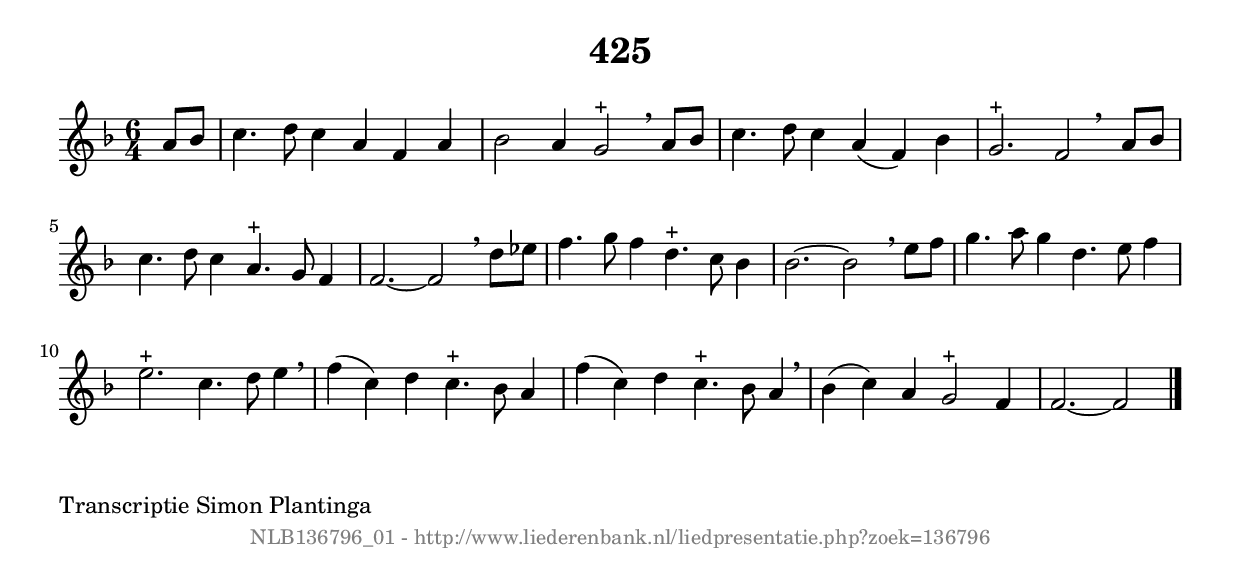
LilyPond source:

%
% produced by wce2krn 1.64 (7 June 2014)
%
\version"2.16"
#(append! paper-alist '(("long" . (cons (* 210 mm) (* 2000 mm)))))
#(set-default-paper-size "long")
sb = {\breathe}
mBreak = {\breathe }
bBreak = {\breathe }
x = {\once\override NoteHead #'style = #'cross }
gl=\glissando
itime={\override Staff.TimeSignature #'stencil = ##f }
ficta = {\once\set suggestAccidentals = ##t}
fine = {\once\override Score.RehearsalMark #'self-alignment-X = #1 \mark \markup {\italic{Fine}}}
dc = {\once\override Score.RehearsalMark #'self-alignment-X = #1 \mark \markup {\italic{D.C.}}}
dcf = {\once\override Score.RehearsalMark #'self-alignment-X = #1 \mark \markup {\italic{D.C. al Fine}}}
dcc = {\once\override Score.RehearsalMark #'self-alignment-X = #1 \mark \markup {\italic{D.C. al Coda}}}
ds = {\once\override Score.RehearsalMark #'self-alignment-X = #1 \mark \markup {\italic{D.S.}}}
dsf = {\once\override Score.RehearsalMark #'self-alignment-X = #1 \mark \markup {\italic{D.S. al Fine}}}
dsc = {\once\override Score.RehearsalMark #'self-alignment-X = #1 \mark \markup {\italic{D.S. al Coda}}}
pv = {\set Score.repeatCommands = #'((volta "1"))}
sv = {\set Score.repeatCommands = #'((volta "2"))}
tv = {\set Score.repeatCommands = #'((volta "3"))}
qv = {\set Score.repeatCommands = #'((volta "4"))}
xv = {\set Score.repeatCommands = #'((volta #f))}
\header{ tagline = ""
title = "425"
}
\score {{
\key f \major
\relative g'
{
\set melismaBusyProperties = #'()
\partial 32*8
\time 6/4
\tempo 4=120
\override Score.MetronomeMark #'transparent = ##t
\override Score.RehearsalMark #'break-visibility = #(vector #t #t #f)
a8 bes8 | c4. d8 c4 a4 f4 a4 | bes2 a4 g2^"+" \sb a8 bes8 | c4. d8 c4 a4( f4) bes4 | g2.^"+" f2 \bar ":|:" \bBreak
a8 bes8 | c4. d8 c4 a4.^"+" g8 f4 | f2.~ f2 \sb d'8 ees8 | f4. g8 f4 d4.^"+" c8 bes4 | bes2.~ bes2 \mBreak
e8 f8 | g4. a8 g4 d4. e8 f4 | e2.^"+" c4. d8 e4 \sb | f4( c4) d4 c4.^"+" bes8 a4 | f'4( c4) d4 c4.^"+" bes8 a4 \sb | bes4( c4) a4 g2^"+" f4 | f2.~ f2 \bar "|."
 }}
 \midi { }
 \layout {
            indent = 0.0\cm
}
}
\markup { \wordwrap-string #" 
Transcriptie Simon Plantinga
"}
\markup { \vspace #0 } \markup { \with-color #grey \fill-line { \center-column { \smaller "NLB136796_01 - http://www.liederenbank.nl/liedpresentatie.php?zoek=136796" } } }
